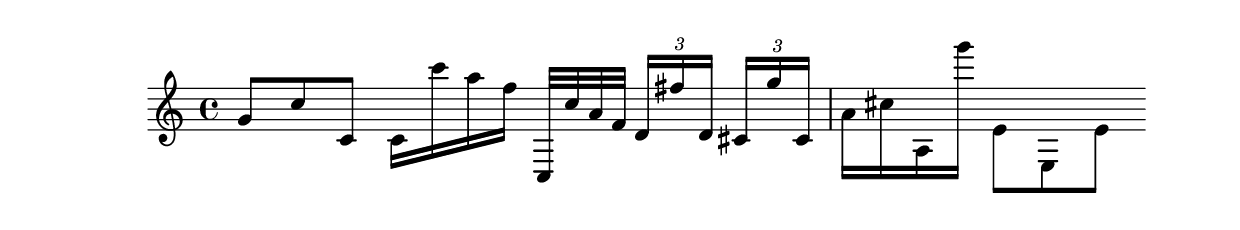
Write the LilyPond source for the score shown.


\version "2.3.22"
\header{
texidoc="
Beams should behave reasonably well, even under extreme circumstances.
Stems may be short, but noteheads should never touch the beam.  Note that
under normal circumstances, these beams would get knees here
@code{Beam.auto-knee-gap} was set to false.
"
}

extreme = \relative c'' {
  \stemNeutral
   g8[ c c,]
   c16[ c'' a f]
  \stemUp 
   c,,32[ c'' a f]

  %%%%%%%
  \stemNeutral
  \times 2/3{ d16[ fis' d,]} \times 2/3{ cis[ g'' cis,,]}
  a'16 cis a, g''' % Used to give a nice beam directed upwards.
  \stemNeutral

  \transpose c c {
	  \stemDown  e'8[ e e']
      }
}

\score {
  {
    % If we want to test extreme beams,
    % we should not have them auto-kneed
    \override Beam  #'auto-knee-gap = ##f
    \extreme


    %% what does this test? --hwn
%{
    \override Beam  #'slope-limit = #1000
    \extreme
    %}
  }
  \layout{
%    raggedright = ##t
    raggedright = ##t
  }
}
